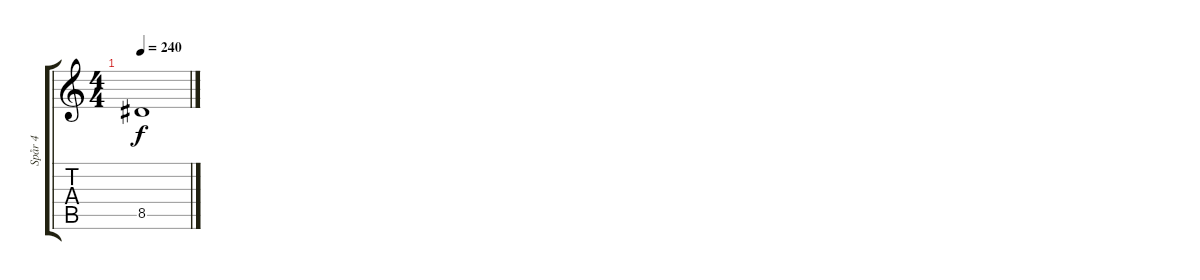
\track ("Spår 4" "Spår 4") {instrument electricbassfinger}
\staff {score tabs}
\tuning (D4 A3 F3 C3 G2 D2) {hide}
\ts (4 4)
\tempo 240
\clef g2
\ks c
8.5.1{dy f}
